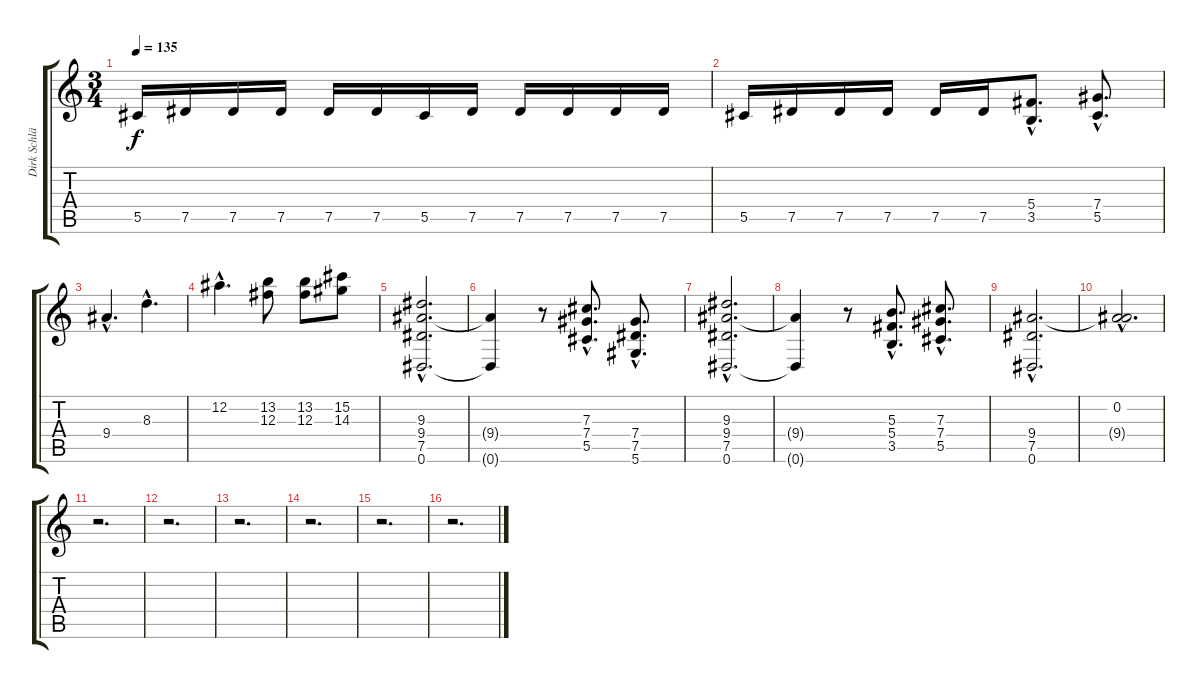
\track ("Dirk Schlächter" "Dirk Schlä") {instrument overdrivenguitar}
\staff {score tabs}
\tuning (Eb4 Bb3 Gb3 Db3 Ab2 Eb2) {hide}
\ts (3 4)
\tempo 135
\clef g2
\ks c
5.5.16{dy f} 7.5.16 7.5.16 7.5.16 7.5.16 7.5.16 5.5.16 7.5.16 7.5.16 7.5.16 7.5.16 7.5.16 |
5.5.16 7.5.16 7.5.16 7.5.16 7.5.16 7.5.16 (5.4{hac} 3.5{hac}).8{d} (7.4{hac} 5.5{hac}).8{d} |
9.4{hac}.4{d} 8.3{hac}.4{d} |
12.2{hac}.4{d} (13.2 12.3).8 (13.2 12.3).8 (15.2 14.3).8 |
(9.3{hac} 9.4{hac} 7.5{hac} 0.6{hac}).2{d} |
(9.4{t} 0.6{t}).4 r.8 (7.3{hac} 7.4{hac} 5.5{hac}).8{d} (7.4{hac} 7.5{hac} 5.6{hac}).8{d} |
(9.3{hac} 9.4{hac} 7.5{hac} 0.6{hac}).2{d} |
(9.4{t} 0.6{t}).4 r.8 (5.3{hac} 5.4{hac} 3.5{hac}).8{d} (7.3{hac} 7.4{hac} 5.5{hac}).8{d} |
(9.4{hac} 7.5{hac} 0.6{hac}).2{d} |
(0.2{hac} 9.4{hac t}).2{d} |
r.2{d} |
r.2{d} |
r.2{d} |
r.2{d} |
r.2{d} |
r.2{d}
